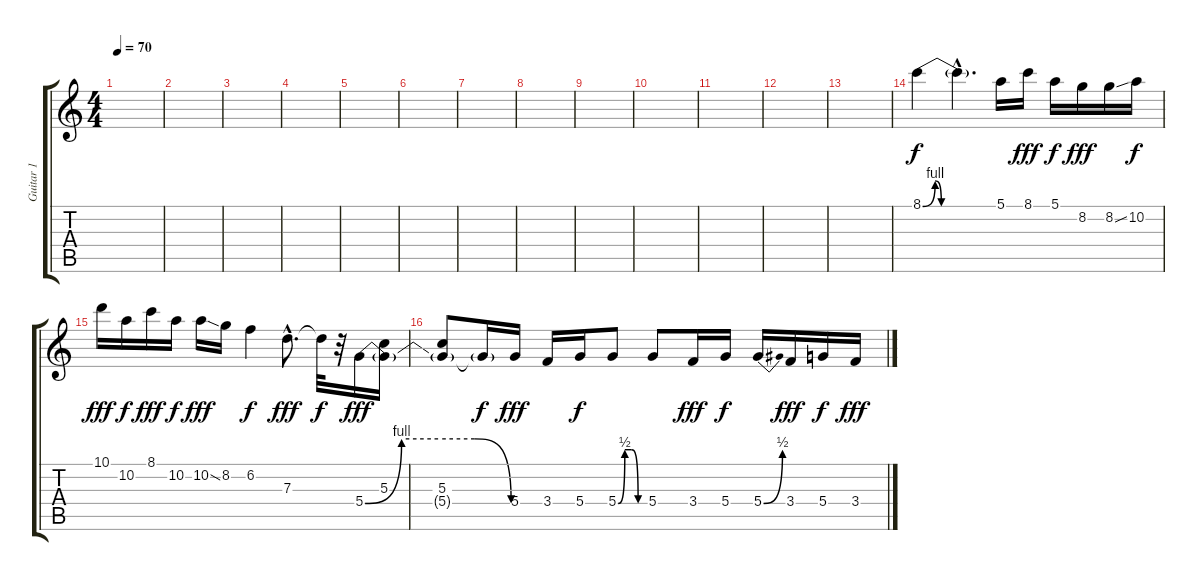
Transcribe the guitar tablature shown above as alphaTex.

\track ("Guitar 1" "Guitar 1") {instrument acousticguitarsteel}
\staff {score tabs}
\tuning (E4 B3 G3 D3 A2 E2) {hide}
\ts (4 4)
\tempo 70
\clef g2
\ks c
|
|
|
|
|
|
|
|
|
|
|
|
|
8.1{be (custom 0 0 10 4 15 0 30 0 45 0 60 0)}.4{dy f instrument distortionguitar} 8.1{hac t}.4{d} 5.1.16 8.1.16{dy fff} 5.1.16{dy f} 8.2.16{dy fff} 8.2{ss}.16 10.2.16{dy f} |
10.1.16{dy fff} 10.2.16{dy f} 8.1.16{dy fff} 10.2.16{dy f} 10.2{ss}.16{dy fff} 8.2.16 6.2.4{dy f} 7.3{hac}.8{d dy fff} 7.3{t}.32{dy f} r.32 5.4{be (custom 0 0 15 4 30 4 45 4 60 0)}.16{dy fff} (5.3 5.4{t}).16 |
(5.3 5.4{t}).8 5.4{t}.16{dy f} 5.4.16{dy fff} 3.4.16 5.4.16{dy f} 5.4{be (custom 0 0 15 2 30 2 45 0 60 0)}.8 5.4.8 3.4.16{dy fff} 5.4.16{dy f} 5.4{be (bend 0 0 60 2)}.16 3.4.16{dy fff} 5.4.16{dy f} 3.4.16{dy fff}
